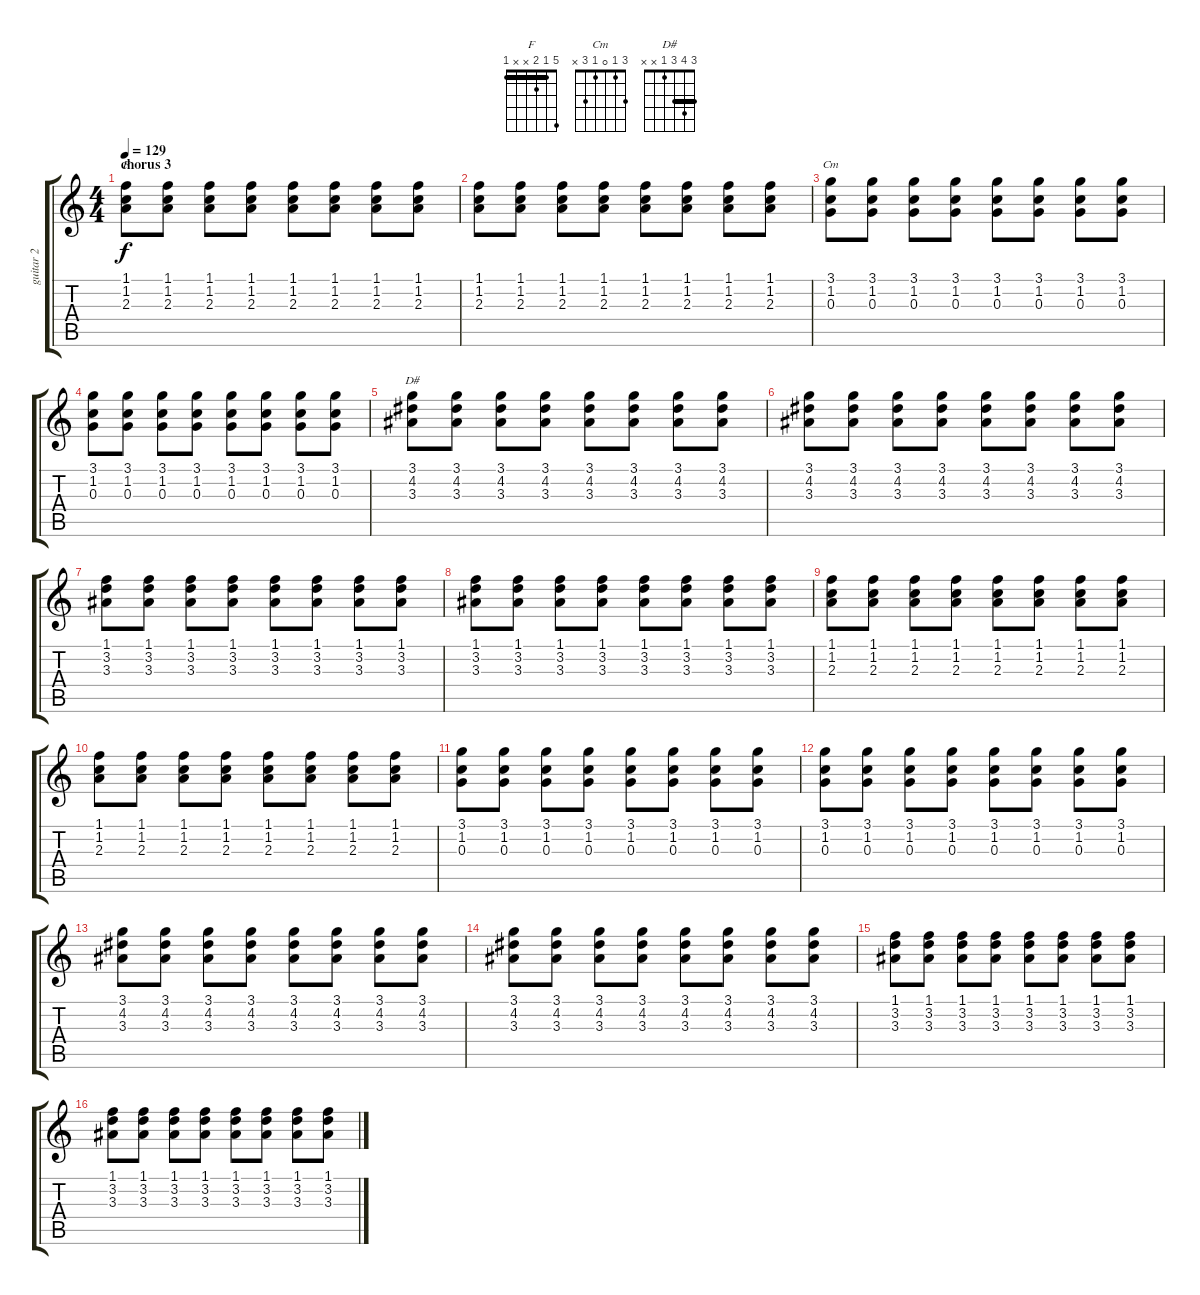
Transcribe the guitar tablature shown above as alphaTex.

\track ("guitar 2" "guitar 2") {instrument electricguitarclean}
\staff {score tabs}
\tuning (E4 B3 G3 D3 A2 E2) {hide}
\chord ("F" 5 1 2 x x 1) {barre 1}
\chord ("Cm" 3 1 0 1 3 x)
\chord ("D#" 3 4 3 1 x x) {barre 3}
\ts (4 4)
\section ("" "chorus 3")
\tempo 129
\clef g2
\ks c
(1.1 1.2 2.3).8{ch "F" dy f} (1.1 1.2 2.3).8 (1.1 1.2 2.3).8 (1.1 1.2 2.3).8 (1.1 1.2 2.3).8 (1.1 1.2 2.3).8 (1.1 1.2 2.3).8 (1.1 1.2 2.3).8 |
(1.1 1.2 2.3).8 (1.1 1.2 2.3).8 (1.1 1.2 2.3).8 (1.1 1.2 2.3).8 (1.1 1.2 2.3).8 (1.1 1.2 2.3).8 (1.1 1.2 2.3).8 (1.1 1.2 2.3).8 |
(3.1 1.2 0.3).8{ch "Cm"} (3.1 1.2 0.3).8 (3.1 1.2 0.3).8 (3.1 1.2 0.3).8 (3.1 1.2 0.3).8 (3.1 1.2 0.3).8 (3.1 1.2 0.3).8 (3.1 1.2 0.3).8 |
(3.1 1.2 0.3).8 (3.1 1.2 0.3).8 (3.1 1.2 0.3).8 (3.1 1.2 0.3).8 (3.1 1.2 0.3).8 (3.1 1.2 0.3).8 (3.1 1.2 0.3).8 (3.1 1.2 0.3).8 |
(3.1 4.2 3.3).8{ch "D#"} (3.1 4.2 3.3).8 (3.1 4.2 3.3).8 (3.1 4.2 3.3).8 (3.1 4.2 3.3).8 (3.1 4.2 3.3).8 (3.1 4.2 3.3).8 (3.1 4.2 3.3).8 |
(3.1 4.2 3.3).8 (3.1 4.2 3.3).8 (3.1 4.2 3.3).8 (3.1 4.2 3.3).8 (3.1 4.2 3.3).8 (3.1 4.2 3.3).8 (3.1 4.2 3.3).8 (3.1 4.2 3.3).8 |
(1.1 3.2 3.3).8 (1.1 3.2 3.3).8 (1.1 3.2 3.3).8 (1.1 3.2 3.3).8 (1.1 3.2 3.3).8 (1.1 3.2 3.3).8 (1.1 3.2 3.3).8 (1.1 3.2 3.3).8 |
(1.1 3.2 3.3).8 (1.1 3.2 3.3).8 (1.1 3.2 3.3).8 (1.1 3.2 3.3).8 (1.1 3.2 3.3).8 (1.1 3.2 3.3).8 (1.1 3.2 3.3).8 (1.1 3.2 3.3).8 |
(1.1 1.2 2.3).8 (1.1 1.2 2.3).8 (1.1 1.2 2.3).8 (1.1 1.2 2.3).8 (1.1 1.2 2.3).8 (1.1 1.2 2.3).8 (1.1 1.2 2.3).8 (1.1 1.2 2.3).8 |
(1.1 1.2 2.3).8 (1.1 1.2 2.3).8 (1.1 1.2 2.3).8 (1.1 1.2 2.3).8 (1.1 1.2 2.3).8 (1.1 1.2 2.3).8 (1.1 1.2 2.3).8 (1.1 1.2 2.3).8 |
(3.1 1.2 0.3).8 (3.1 1.2 0.3).8 (3.1 1.2 0.3).8 (3.1 1.2 0.3).8 (3.1 1.2 0.3).8 (3.1 1.2 0.3).8 (3.1 1.2 0.3).8 (3.1 1.2 0.3).8 |
(3.1 1.2 0.3).8 (3.1 1.2 0.3).8 (3.1 1.2 0.3).8 (3.1 1.2 0.3).8 (3.1 1.2 0.3).8 (3.1 1.2 0.3).8 (3.1 1.2 0.3).8 (3.1 1.2 0.3).8 |
(3.1 4.2 3.3).8 (3.1 4.2 3.3).8 (3.1 4.2 3.3).8 (3.1 4.2 3.3).8 (3.1 4.2 3.3).8 (3.1 4.2 3.3).8 (3.1 4.2 3.3).8 (3.1 4.2 3.3).8 |
(3.1 4.2 3.3).8 (3.1 4.2 3.3).8 (3.1 4.2 3.3).8 (3.1 4.2 3.3).8 (3.1 4.2 3.3).8 (3.1 4.2 3.3).8 (3.1 4.2 3.3).8 (3.1 4.2 3.3).8 |
(1.1 3.2 3.3).8 (1.1 3.2 3.3).8 (1.1 3.2 3.3).8 (1.1 3.2 3.3).8 (1.1 3.2 3.3).8 (1.1 3.2 3.3).8 (1.1 3.2 3.3).8 (1.1 3.2 3.3).8 |
(1.1 3.2 3.3).8 (1.1 3.2 3.3).8 (1.1 3.2 3.3).8 (1.1 3.2 3.3).8 (1.1 3.2 3.3).8 (1.1 3.2 3.3).8 (1.1 3.2 3.3).8 (1.1 3.2 3.3).8
